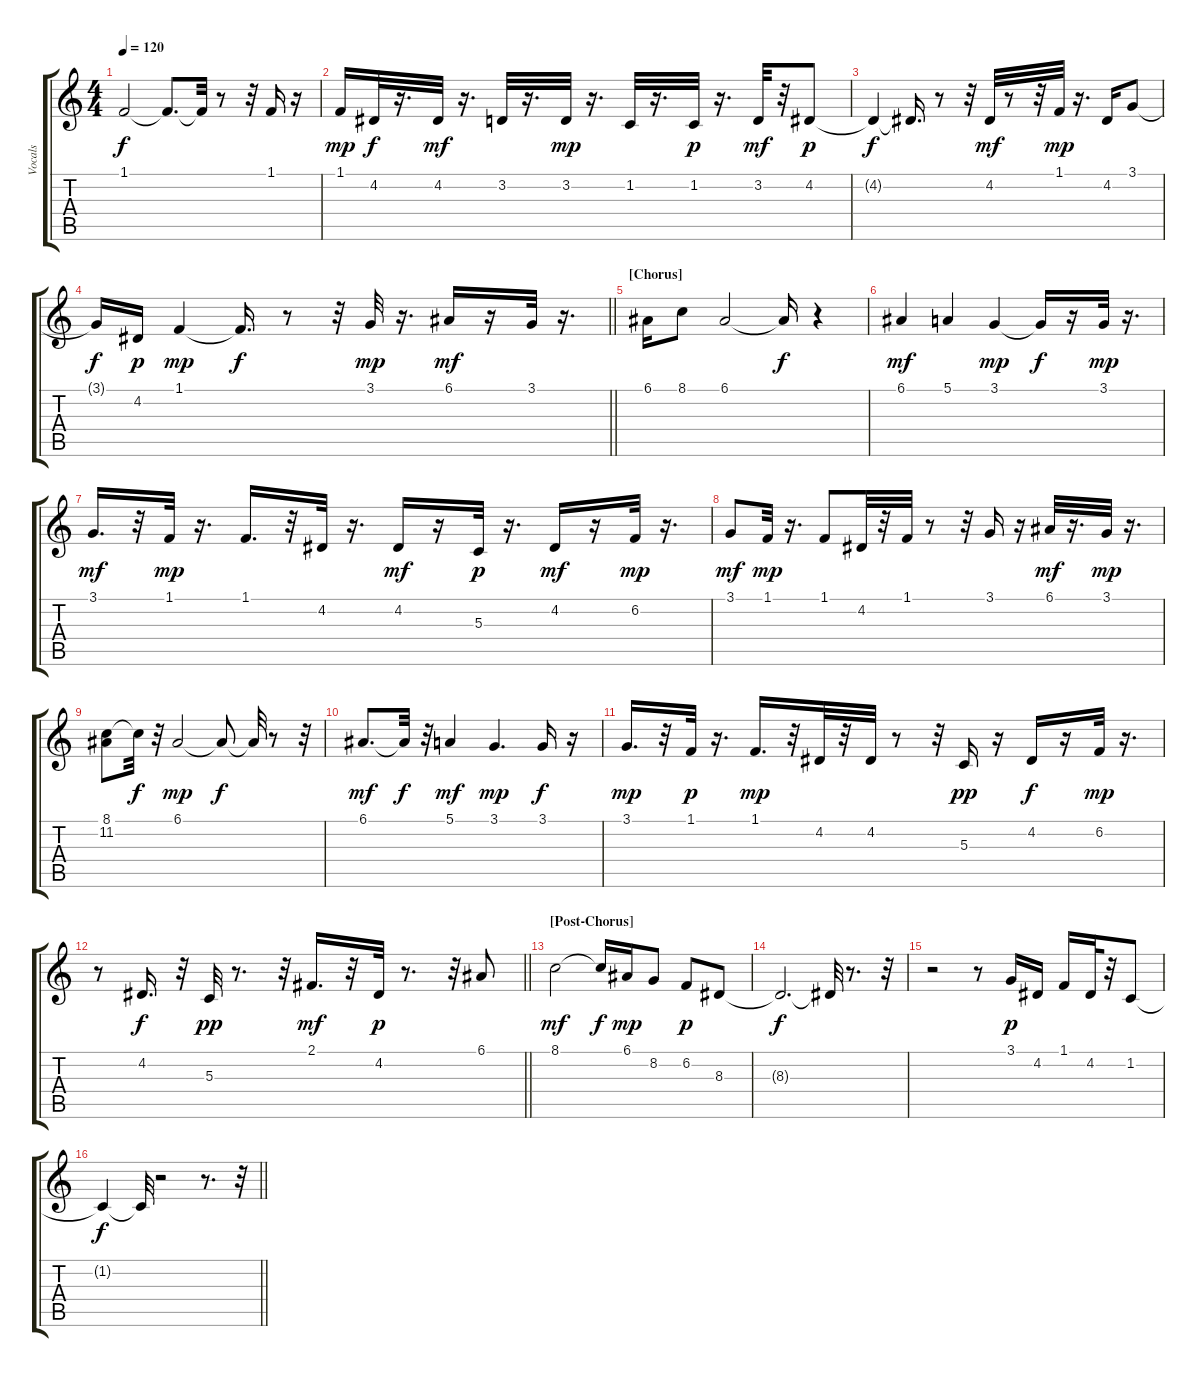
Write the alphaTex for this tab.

\track ("Vocals" "Vocals") {instrument bassoon}
\staff {score tabs}
\tuning (E4 B3 G3 D3 A2 E2) {hide}
\ts (4 4)
\tempo 120
\clef g2
\ks c
1.1{t}.2{dy f} 1.1{t}.8{d} 1.1{t}.32 r.8 r.32 1.1.16 r.16 |
1.1.16{dy mp} 4.2.32{dy f} r.16{d} 4.2.32{dy mf} r.16{d} 3.2.32 r.16{d} 3.2.32{dy mp} r.16{d} 1.2.32 r.16{d} 1.2.32{dy p} r.16{d} 3.2.32{dy mf} r.32 4.2.8{dy p} |
4.2{t}.4{dy f} 4.2{t}.16{d} r.8 r.32 4.2.32{dy mf} r.8 r.32 1.1.32{dy mp} r.16{d} 4.2.16 3.1.8 |
\barLineRight lightlight
3.1{t}.16{dy f} 4.2.16{dy p} 1.1.4{dy mp} 1.1{t}.16{d dy f} r.8 r.32 3.1.32{dy mp} r.16{d} 6.1.16{dy mf} r.16 3.1.32 r.16{d} |
\section ("" "[Chorus]")
6.1.16 8.1.8 6.1.2 6.1{t}.16{dy f} r.4 |
6.1.4{dy mf} 5.1.4 3.1.4{dy mp} 3.1{t}.16{dy f} r.16 3.1.32{dy mp} r.16{d} |
3.1.16{d dy mf} r.32 1.1.32{dy mp} r.16{d} 1.1.16{d} r.32 4.2.32 r.16{d} 4.2.16{dy mf} r.16 5.3.32{dy p} r.16{d} 4.2.16{dy mf} r.16 6.2.32{dy mp} r.16{d} |
3.1.8{dy mf} 1.1.32{dy mp} r.16{d} 1.1.8 4.2.32 r.32 1.1.32 r.8 r.32 3.1.16 r.16 6.1.32{dy mf} r.16{d} 3.1.32{dy mp} r.16{d} |
(8.1 11.2).8 8.1{t}.32{dy f} r.32 6.1.2{dy mp} 6.1{t}.8{dy f} 6.1{t}.32 r.8 r.32 |
6.1.8{d dy mf} 6.1{t}.32{dy f} r.32 5.1.4{dy mf} 3.1.4{d dy mp} 3.1.16{dy f} r.16 |
3.1.16{d dy mp} r.32 1.1.32{dy p} r.16{d} 1.1.16{d dy mp} r.32 4.2.32 r.32 4.2.32 r.8 r.32 5.3.16{dy pp} r.16 4.2.16{dy f} r.16 6.2.32{dy mp} r.16{d} |
\barLineRight lightlight
r.8 4.2.16{d dy f} r.32 5.3.32{dy pp} r.8{d} r.32 2.1.16{d dy mf} r.32 4.2.32{dy p} r.8{d} r.32 6.1.8 |
\section ("" "[Post-Chorus]")
8.1.2{dy mf} 8.1{t}.16{dy f} 6.1.16{dy mp} 8.2.8 6.2.8{dy p} 8.3.8 |
8.3{t}.2{d dy f} 8.3{t}.32 r.8{d} r.32 |
r.2 r.8 3.1.16{dy p} 4.2.16 1.1.16 4.2.32 r.32 1.2.8 |
\barLineRight lightlight
1.2{t}.4{dy f} 1.2{t}.32 r.2 r.8{d} r.32
